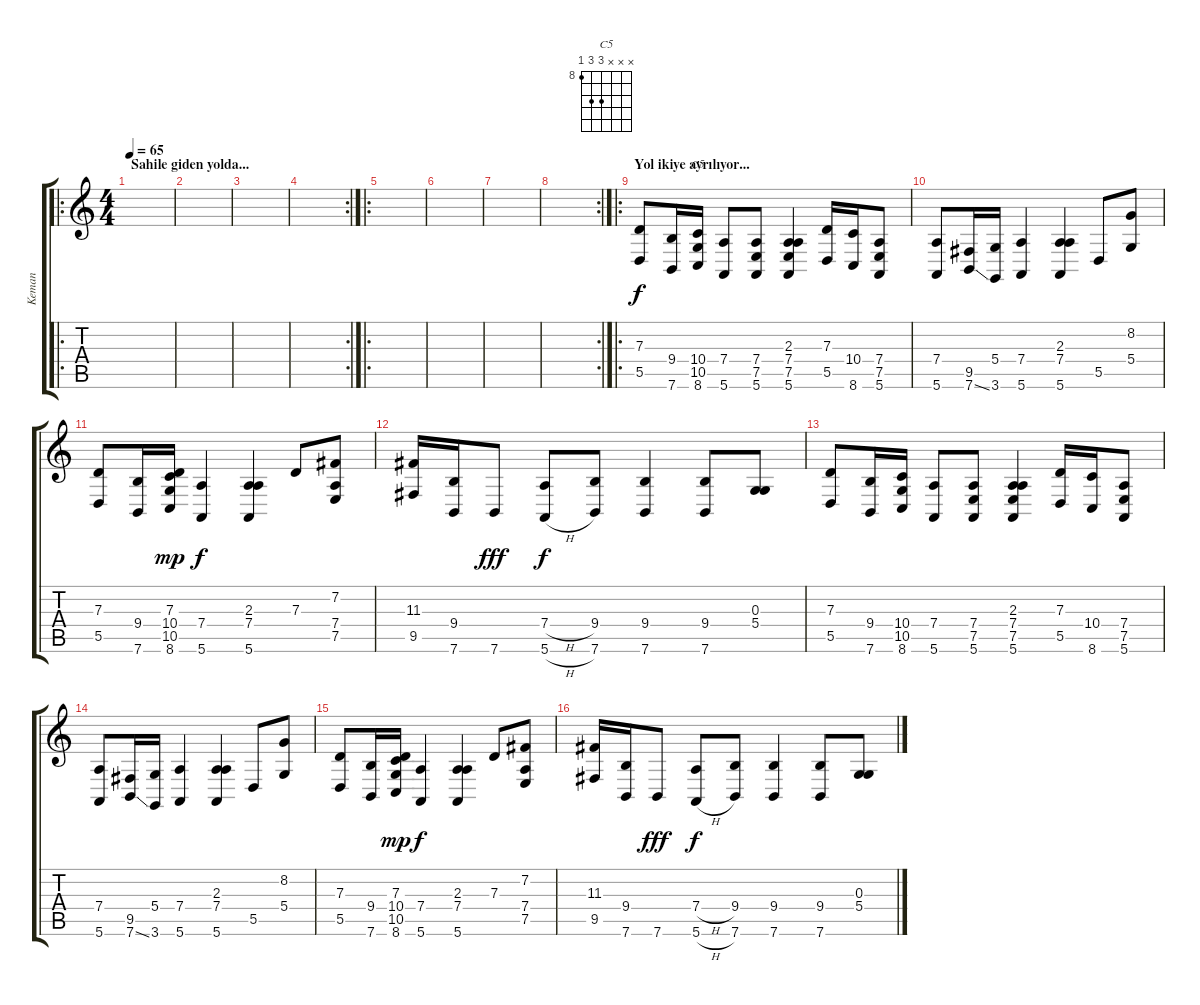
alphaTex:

\track ("Keman" "Keman") {instrument stringensemble1}
\staff {score tabs}
\tuning (E4 B3 G3 D3 A2 E2) {hide}
\chord ("C5" x x x 10 10 8) {firstfret 8}
\ro
\ts (4 4)
\section ("" "Sahile giden yolda...")
\tempo 65
\clef g2
\ks c
|
|
|
\rc 2
|
\ro
|
|
|
\rc 2
|
\ro
\section ("" "Yol ikiye ayrılıyor...")
(7.3 5.5).8 (9.4 7.6).16 (10.4 10.5 8.6).16{ch "C5"} (7.4 5.6).8 (7.4 7.5 5.6).8 (2.3 7.4 7.5 5.6).4 (7.3 5.5).16 (10.4 8.6).16 (7.4 7.5 5.6).8 |
(7.4 5.6).8 (9.5 7.6{ss}).16 (5.4 3.6).16 (7.4 5.6).4 (2.3 7.4 5.6).4 5.5.8 (8.2 5.4).8 |
(7.3 5.5).8 (9.4 7.6).16 (7.3 10.4 10.5 8.6).16{dy mp} (7.4 5.6).4{dy f} (2.3 7.4 5.6).4 7.3.8 (7.2 7.4 7.5).8 |
(11.3 9.5).16 (9.4 7.6).16 7.6.8{dy fff} (7.4{h} 5.6{h}).8{dy f} (9.4 7.6).8 (9.4 7.6).4 (9.4 7.6).8 (0.3 5.4).8 |
(7.3 5.5).8{volume 9} (9.4 7.6).16 (10.4 10.5 8.6).16 (7.4 5.6).8 (7.4 7.5 5.6).8 (2.3 7.4 7.5 5.6).4 (7.3 5.5).16 (10.4 8.6).16 (7.4 7.5 5.6).8 |
(7.4 5.6).8 (9.5 7.6{ss}).16 (5.4 3.6).16 (7.4 5.6).4 (2.3 7.4 5.6).4 5.5.8 (8.2 5.4).8 |
(7.3 5.5).8 (9.4 7.6).16 (7.3 10.4 10.5 8.6).16{dy mp} (7.4 5.6).4{dy f} (2.3 7.4 5.6).4 7.3.8 (7.2 7.4 7.5).8 |
(11.3 9.5).16 (9.4 7.6).16 7.6.8{dy fff} (7.4{h} 5.6{h}).8{dy f} (9.4 7.6).8 (9.4 7.6).4 (9.4 7.6).8 (0.3 5.4).8
